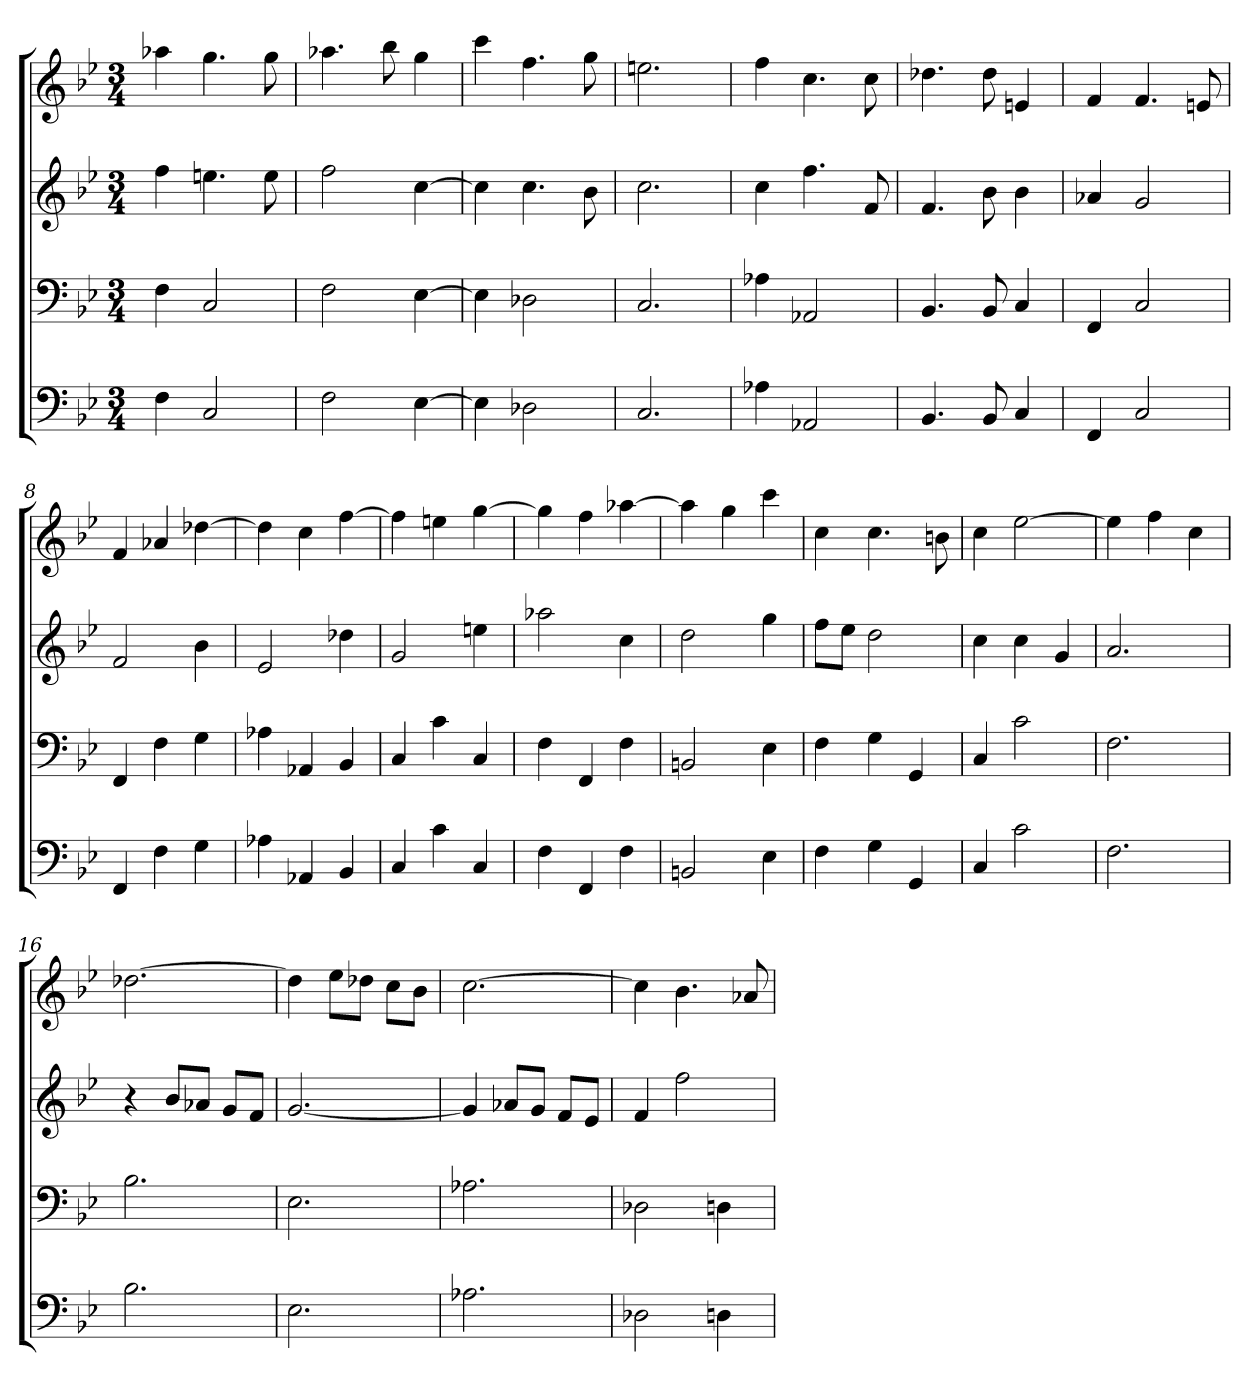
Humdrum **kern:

**kern	**kern	**kern	**kern
*part4	*part3	*part2	*part1
*staff4	*staff3	*staff2	*staff1
*k[b-e-]	*k[b-e-]	*k[b-e-]	*k[b-e-]
*B-:	*B-:	*B-:	*B-:
*M3/4	*M3/4	*M3/4	*M3/4
=1	=1	=1	=1
4F	4F	4ff	4aa-X
2C	2C	4.een	4.gg
.	.	8ee	8gg
=2	=2	=2	=2
2F	2F	2ff	4.aa-X
.	.	.	8bb-
[4E-	[4E-	[4cc	4gg
=3	=3	=3	=3
4E-]	4E-]	4cc]	4ccc
2D-X	2D-X	4.cc	4.ff
.	.	8b-	8gg
=4	=4	=4	=4
2.C	2.C	2.cc	2.een
=5	=5	=5	=5
4A-X	4A-X	4cc	4ff
2AA-X	2AA-X	4.ff	4.cc
.	.	8f	8cc
=6	=6	=6	=6
4.BB-	4.BB-	4.f	4.dd-X
8BB-	8BB-	8b-	8dd-
4C	4C	4b-	4en
=7	=7	=7	=7
4FF	4FF	4a-X	4f
2C	2C	2g	4.f
.	.	.	8en
=8	=8	=8	=8
4FF	4FF	2f	4f
4F	4F	.	4a-X
4G	4G	4b-	[4dd-X
=9	=9	=9	=9
4A-X	4A-X	2e-	4dd-]
4AA-X	4AA-X	.	4cc
4BB-	4BB-	4dd-X	[4ff
=10	=10	=10	=10
4C	4C	2g	4ff]
4c	4c	.	4een
4C	4C	4een	[4gg
=11	=11	=11	=11
4F	4F	2aa-X	4gg]
4FF	4FF	.	4ff
4F	4F	4cc	[4aa-X
=12	=12	=12	=12
2BBn	2BBn	2dd	4aa-]
.	.	.	4gg
4E-	4E-	4gg	4ccc
=13	=13	=13	=13
4F	4F	8ffL	4cc
.	.	8ee-J	.
4G	4G	2dd	4.cc
4GG	4GG	.	.
.	.	.	8bn
=14	=14	=14	=14
4C	4C	4cc	4cc
2c	2c	4cc	[2ee-
.	.	4g	.
=15	=15	=15	=15
2.F	2.F	2.a	4ee-]
.	.	.	4ff
.	.	.	4cc
=16	=16	=16	=16
2.B-	2.B-	4r	[2.dd-X
.	.	8b-L	.
.	.	8a-XJ	.
.	.	8gL	.
.	.	8fJ	.
=17	=17	=17	=17
2.E-	2.E-	[2.g	4dd-]
.	.	.	8ee-L
.	.	.	8dd-XJ
.	.	.	8ccL
.	.	.	8b-J
=18	=18	=18	=18
2.A-X	2.A-X	4g]	[2.cc
.	.	8a-XL	.
.	.	8gJ	.
.	.	8fL	.
.	.	8e-J	.
=19	=19	=19	=19
2D-X	2D-X	4f	4cc]
.	.	2ff	4.b-
4Dn	4Dn	.	.
.	.	.	8a-X
=	=	=	=
*-	*-	*-	*-
